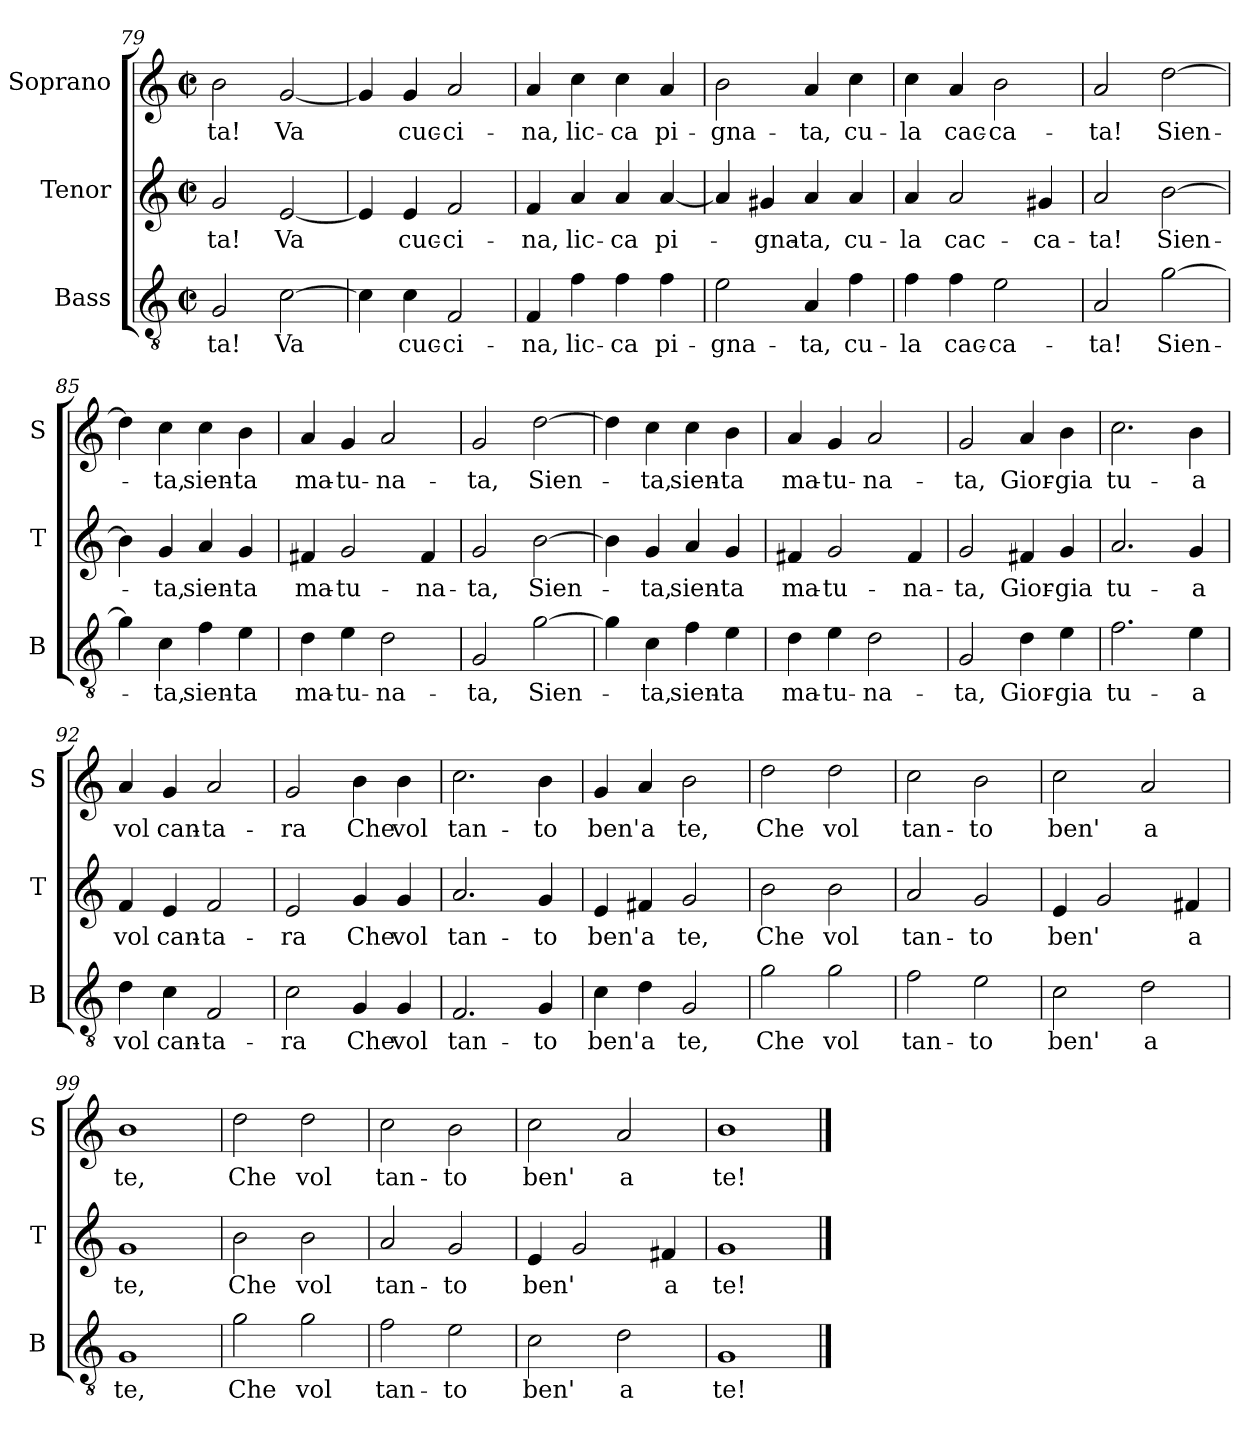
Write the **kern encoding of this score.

**kern	**text	**kern	**text	**kern	**text
*part3	*part3	*part2	*part2	*part1	*part1
*staff3	*staff3	*staff2	*staff2	*staff1	*staff1
*I"Bass	*	*I"Tenor	*	*I"Soprano	*
*I'B	*	*I'T	*	*I'S	*
*clefGv2	*	*clefG2	*	*clefG2	*
*k[]	*	*k[]	*	*k[]	*
*C:	*	*C:	*	*C:	*
*M2/2	*	*M2/2	*	*M2/2	*
*met(c|)	*	*met(c|)	*	*met(c|)	*
=79	=79	=79	=79	=79	=79
!	!LO:LY:b	!	!LO:LY:b	!	!LO:LY:b
2G/	-ta!	2g/	-ta!	2b\	-ta!
!	!LO:LY:b	!	!LO:LY:b	!	!LO:LY:b
[2c\	Va	[2e/	Va	[2g/	Va
=80	=80	=80	=80	=80	=80
4c\]	.	4e/]	.	4g/]	.
!	!LO:LY:b	!	!LO:LY:b	!	!LO:LY:b
4c\	cuc-	4e/	cuc-	4g/	cuc-
!	!LO:LY:b	!	!LO:LY:b	!	!LO:LY:b
2F/	-ci-	2f/	-ci-	2a/	-ci-
=81	=81	=81	=81	=81	=81
!	!LO:LY:b	!	!LO:LY:b	!	!LO:LY:b
4F/	-na,	4f/	-na,	4a/	-na,
!	!LO:LY:b	!	!LO:LY:b	!	!LO:LY:b
4f\	lic-	4a/	lic-	4cc\	lic-
!	!LO:LY:b	!	!LO:LY:b	!	!LO:LY:b
4f\	-ca	4a/	-ca	4cc\	-ca
!	!LO:LY:b	!	!LO:LY:b	!	!LO:LY:b
4f\	pi-	[4a/	pi-	4a/	pi-
=82	=82	=82	=82	=82	=82
!	!LO:LY:b	!	!	!	!LO:LY:b
2e\	-gna-	4a/]	.	2b\	-gna-
!	!	!	!LO:LY:b	!	!
.	.	4g#X/	-gna-	.	.
!	!LO:LY:b	!	!LO:LY:b	!	!LO:LY:b
4A/	-ta,	4a/	-ta,	4a/	-ta,
!	!LO:LY:b	!	!LO:LY:b	!	!LO:LY:b
4f\	cu-	4a/	cu-	4cc\	cu-
=83	=83	=83	=83	=83	=83
!	!LO:LY:b	!	!LO:LY:b	!	!LO:LY:b
4f\	-la	4a/	-la	4cc\	-la
!	!LO:LY:b	!	!LO:LY:b	!	!LO:LY:b
4f\	cac-	2a/	cac-	4a/	cac-
!	!LO:LY:b	!	!	!	!LO:LY:b
2e\	-ca-	.	.	2b\	-ca-
!	!	!	!LO:LY:b	!	!
.	.	4g#X/	-ca-	.	.
=84	=84	=84	=84	=84	=84
!	!LO:LY:b	!	!LO:LY:b	!	!LO:LY:b
2A/	-ta!	2a/	-ta!	2a/	-ta!
!	!LO:LY:b	!	!LO:LY:b	!	!LO:LY:b
[2g\	Sien-	[2b\	Sien-	[2dd\	Sien-
!!LO:LB:g=z
=85	=85	=85	=85	=85	=85
4g\]	.	4b\]	.	4dd\]	.
!	!LO:LY:b	!	!LO:LY:b	!	!LO:LY:b
4c\	-ta,	4g/	-ta,	4cc\	-ta,
!	!LO:LY:b	!	!LO:LY:b	!	!LO:LY:b
4f\	sien-	4a/	sien-	4cc\	sien-
!	!LO:LY:b	!	!LO:LY:b	!	!LO:LY:b
4e\	-ta	4g/	-ta	4b\	-ta
=86	=86	=86	=86	=86	=86
!	!LO:LY:b	!	!LO:LY:b	!	!LO:LY:b
4d\	ma-	4f#X/	ma-	4a/	ma-
!	!LO:LY:b	!	!LO:LY:b	!	!LO:LY:b
4e\	-tu-	2g/	-tu-	4g/	-tu-
!	!LO:LY:b	!	!	!	!LO:LY:b
2d\	-na-	.	.	2a/	-na-
!	!	!	!LO:LY:b	!	!
.	.	4f#/	-na-	.	.
=87	=87	=87	=87	=87	=87
!	!LO:LY:b	!	!LO:LY:b	!	!LO:LY:b
2G/	-ta,	2g/	-ta,	2g/	-ta,
!	!LO:LY:b	!	!LO:LY:b	!	!LO:LY:b
[2g\	Sien-	[2b\	Sien-	[2dd\	Sien-
=88	=88	=88	=88	=88	=88
4g\]	.	4b\]	.	4dd\]	.
!	!LO:LY:b	!	!LO:LY:b	!	!LO:LY:b
4c\	-ta,	4g/	-ta,	4cc\	-ta,
!	!LO:LY:b	!	!LO:LY:b	!	!LO:LY:b
4f\	sien-	4a/	sien-	4cc\	sien-
!	!LO:LY:b	!	!LO:LY:b	!	!LO:LY:b
4e\	-ta	4g/	-ta	4b\	-ta
=89	=89	=89	=89	=89	=89
!	!LO:LY:b	!	!LO:LY:b	!	!LO:LY:b
4d\	ma-	4f#X/	ma-	4a/	ma-
!	!LO:LY:b	!	!LO:LY:b	!	!LO:LY:b
4e\	-tu-	2g/	-tu-	4g/	-tu-
!	!LO:LY:b	!	!	!	!LO:LY:b
2d\	-na-	.	.	2a/	-na-
!	!	!	!LO:LY:b	!	!
.	.	4f#/	-na-	.	.
=90	=90	=90	=90	=90	=90
!	!LO:LY:b	!	!LO:LY:b	!	!LO:LY:b
2G/	-ta,	2g/	-ta,	2g/	-ta,
!	!LO:LY:b	!	!LO:LY:b	!	!LO:LY:b
4d\	Gior-	4f#X/	Gior-	4a/	Gior-
!	!LO:LY:b	!	!LO:LY:b	!	!LO:LY:b
4e\	-gia	4g/	-gia	4b\	-gia
=91	=91	=91	=91	=91	=91
!	!LO:LY:b	!	!LO:LY:b	!	!LO:LY:b
2.f\	tu-	2.a/	tu-	2.cc\	tu-
!	!LO:LY:b	!	!LO:LY:b	!	!LO:LY:b
4e\	-a	4g/	-a	4b\	-a
!!LO:LB:g=z
=92	=92	=92	=92	=92	=92
!	!LO:LY:b	!	!LO:LY:b	!	!LO:LY:b
4d\	vol	4f/	vol	4a/	vol
!	!LO:LY:b	!	!LO:LY:b	!	!LO:LY:b
4c\	can-	4e/	can-	4g/	can-
!	!LO:LY:b	!	!LO:LY:b	!	!LO:LY:b
2F/	-ta-	2f/	-ta-	2a/	-ta-
=93	=93	=93	=93	=93	=93
!	!LO:LY:b	!	!LO:LY:b	!	!LO:LY:b
2c\	-ra	2e/	-ra	2g/	-ra
!	!LO:LY:b	!	!LO:LY:b	!	!LO:LY:b
4G/	Che	4g/	Che	4b\	Che
!	!LO:LY:b	!	!LO:LY:b	!	!LO:LY:b
4G/	vol	4g/	vol	4b\	vol
=94	=94	=94	=94	=94	=94
!	!LO:LY:b	!	!LO:LY:b	!	!LO:LY:b
2.F/	tan-	2.a/	tan-	2.cc\	tan-
!	!LO:LY:b	!	!LO:LY:b	!	!LO:LY:b
4G/	-to	4g/	-to	4b\	-to
=95	=95	=95	=95	=95	=95
!	!LO:LY:b	!	!LO:LY:b	!	!LO:LY:b
4c\	ben'	4e/	ben'	4g/	ben'
!	!LO:LY:b	!	!LO:LY:b	!	!LO:LY:b
4d\	a	4f#X/	a	4a/	a
!	!LO:LY:b	!	!LO:LY:b	!	!LO:LY:b
2G/	te,	2g/	te,	2b\	te,
=96	=96	=96	=96	=96	=96
!	!LO:LY:b	!	!LO:LY:b	!	!LO:LY:b
2g\	Che	2b\	Che	2dd\	Che
!	!LO:LY:b	!	!LO:LY:b	!	!LO:LY:b
2g\	vol	2b\	vol	2dd\	vol
=97	=97	=97	=97	=97	=97
!	!LO:LY:b	!	!LO:LY:b	!	!LO:LY:b
2f\	tan-	2a/	tan-	2cc\	tan-
!	!LO:LY:b	!	!LO:LY:b	!	!LO:LY:b
2e\	-to	2g/	-to	2b\	-to
=98	=98	=98	=98	=98	=98
!	!LO:LY:b	!	!LO:LY:b	!	!LO:LY:b
2c\	ben'	4e/	ben'	2cc\	ben'
.	.	2g/	.	.	.
!	!LO:LY:b	!	!	!	!LO:LY:b
2d\	a	.	.	2a/	a
!	!	!	!LO:LY:b	!	!
.	.	4f#X/	a	.	.
=99	=99	=99	=99	=99	=99
!	!LO:LY:b	!	!LO:LY:b	!	!LO:LY:b
1G	te,	1g	te,	1b	te,
!!LO:LB:g=z
=100	=100	=100	=100	=100	=100
!	!LO:LY:b	!	!LO:LY:b	!	!LO:LY:b
2g\	Che	2b\	Che	2dd\	Che
!	!LO:LY:b	!	!LO:LY:b	!	!LO:LY:b
2g\	vol	2b\	vol	2dd\	vol
=101	=101	=101	=101	=101	=101
!	!LO:LY:b	!	!LO:LY:b	!	!LO:LY:b
2f\	tan-	2a/	tan-	2cc\	tan-
!	!LO:LY:b	!	!LO:LY:b	!	!LO:LY:b
2e\	-to	2g/	-to	2b\	-to
=102	=102	=102	=102	=102	=102
!	!LO:LY:b	!	!LO:LY:b	!	!LO:LY:b
2c\	ben'	4e/	ben'	2cc\	ben'
.	.	2g/	.	.	.
!	!LO:LY:b	!	!	!	!LO:LY:b
2d\	a	.	.	2a/	a
!	!	!	!LO:LY:b	!	!
.	.	4f#X/	a	.	.
=103	=103	=103	=103	=103	=103
!	!LO:LY:b	!	!LO:LY:b	!	!LO:LY:b
1G	te!	1g	te!	1b	te!
==	==	==	==	==	==
*-	*-	*-	*-	*-	*-
